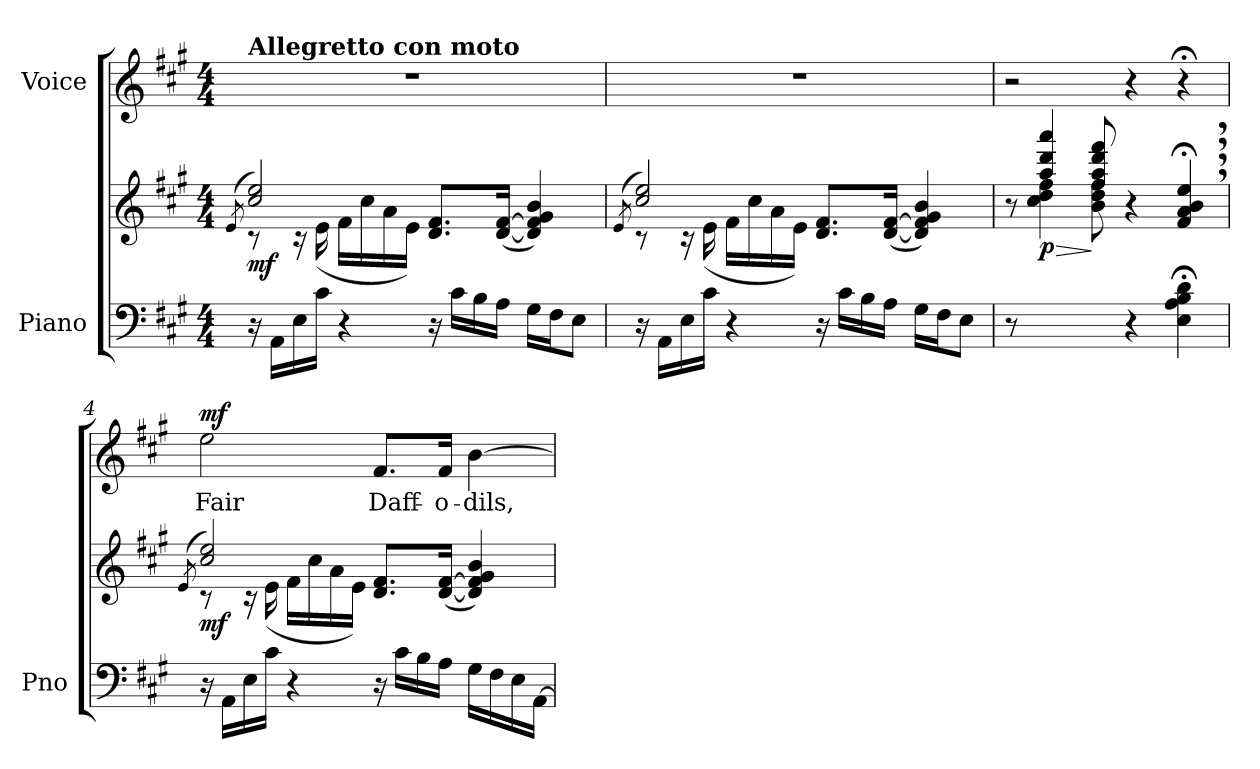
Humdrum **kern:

**kern	**kern	**dynam	**kern	**text	**dynam
*part2	*part2	*part2	*part1	*part1	*part1
*staff3	*staff2	*staff2/3	*staff1	*staff1	*staff1
*I"Piano	*	*	*I"Voice	*	*
*I'Pno	*	*	*	*	*
*clefF4	*clefG2	*	*clefG2	*	*
*k[f#c#g#]	*k[f#c#g#]	*	*k[f#c#g#]	*	*
*M4/4	*M4/4	*	*M4/4	*	*
=1	=1	=1	=1	=1	=1
.	(>8qe/	.	.	.	.
*	*^	*	*	*	*
!	!	!	!	!LO:TX:a:B:t=Allegretto con moto	!	!
!	!	!	!LO:DY:b	!	!	!
16r	2cc#/ 2ee/)	8r	mf	1r	.	.
16AA\LL	.	.	.	.	.	.
16E\	.	16r	.	.	.	.
16c#\JJ	.	(16e\	.	.	.	.
4r	.	16f#\LL	.	.	.	.
.	.	16cc#\	.	.	.	.
.	.	16a\	.	.	.	.
.	.	16e\JJ)	.	.	.	.
16r	2ryy	8.d/ 8.f#/L	.	.	.	.
16c#\LL	.	.	.	.	.	.
16B\	.	.	.	.	.	.
16A\JJ	.	(>[<16d/ [<16f#/Jk	.	.	.	.
16G#\LL	.	4d/] 4f#/] 4g#/ 4b/)	.	.	.	.
16F#\J	.	.	.	.	.	.
8E\J	.	.	.	.	.	.
!!LO:LB:g=z
=2	=2	=2	=2	=2	=2	=2
.	(>8qe/	.	.	.	.	.
16r	2cc#/ 2ee/)	8r	.	1r	.	.
16AA\LL	.	.	.	.	.	.
16E\	.	16r	.	.	.	.
16c#\JJ	.	(16e\	.	.	.	.
4r	.	16f#\LL	.	.	.	.
.	.	16cc#\	.	.	.	.
.	.	16a\	.	.	.	.
.	.	16e\JJ)	.	.	.	.
16r	2ryy	8.d/ 8.f#/L	.	.	.	.
16c#\LL	.	.	.	.	.	.
16B\	.	.	.	.	.	.
16A\JJ	.	(>[<16d/ [<16f#/Jk	.	.	.	.
16G#\LL	.	4d/] 4f#/] 4g#/ 4b/)	.	.	.	.
16F#\J	.	.	.	.	.	.
8E\J	.	.	.	.	.	.
!!LO:LB:g=z
=3	=3	=3	=3	=3	=3	=3
8r	8r	8ryy	.	2r	.	.
!	!	!	!LO:HP:b	!	!	!
!	!	!	!LO:DY:n=1:b	!	!	!
4.ryy	4aa/ 4ddd/ 4aaa/	4cc#\ 4dd\ 4ff#\	> p	.	.	.
.	8ff#/ 8aa/ 8ddd/ 8fff#/	8b\ 8dd\ 8ff#\	]	.	.	.
4r	4r	2ryy	.	4r	.	.
4E\;< 4A\;< 4B\;< 4d\;<	4f#/;<, 4a/;<, 4b/;<, 4ee/;<,	.	.	4r;<	.	.
=4	=4	=4	=4	=4	=4	=4
.	(>8qe/	.	.	.	.	.
!	!	!	!LO:DY:b	!	!LO:LY:b	!LO:DY:a
16r	2cc#/ 2ee/)	8r	mf	2ee\	Fair	mf
16AA\LL	.	.	.	.	.	.
16E\	.	16r	.	.	.	.
16c#\JJ	.	(16e\	.	.	.	.
4r	.	16f#\LL	.	.	.	.
.	.	16cc#\	.	.	.	.
.	.	16a\	.	.	.	.
.	.	16e\JJ)	.	.	.	.
!	!	!	!	!	!LO:LY:b	!
16r	2ryy	8.d/ 8.f#/L	.	8.f#/L	Daff-	.
16c#\LL	.	.	.	.	.	.
16B\	.	.	.	.	.	.
!	!	!	!	!	!LO:LY:b	!
16A\JJ	.	(>[<16d/ [<16f#/Jk	.	16f#/Jk	-o-	.
!	!	!	!	!	!LO:LY:b	!
16G#\LL	.	4d/] 4f#/] 4g#/ 4b/)	.	[4b\	-dils,	.
16F#\	.	.	.	.	.	.
16E\	.	.	.	.	.	.
[16AA\JJ	.	.	.	.	.	.
*	*v	*v	*	*	*	*
=	=	=	=	=	=
*-	*-	*-	*-	*-	*-
